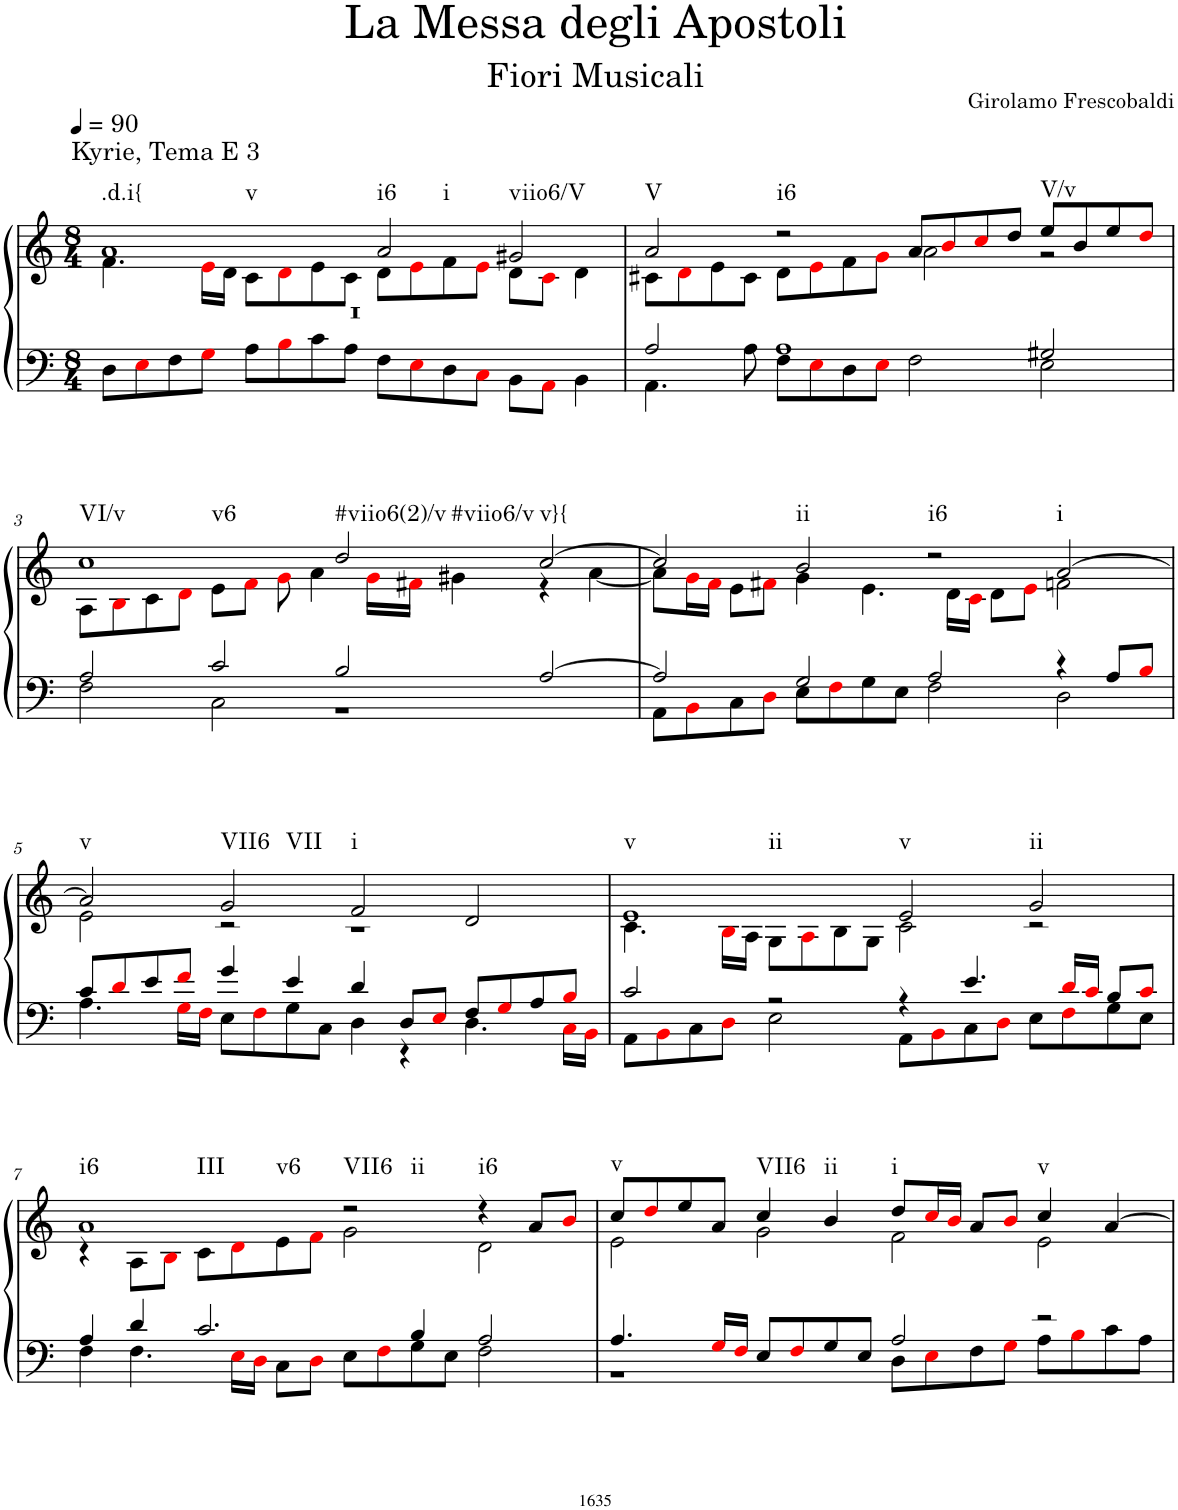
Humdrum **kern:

**kern	**kern	**harte
*part1	*part1	*part1
*staff2	*staff1	*
*I"Organ	*	*
*I'Org.	*	*
*clefF4	*clefG2	*
*k[]	*k[]	*
*M8/4	*M8/4	*
*MM90	*MM90	*
=1	=1	=1
*^	*^	*
!	!	!LO:TX:a:t=Kyrie, Tema E 3	!	!LO:H:n=1:kt=.d.i{
!	!	!	!	!LO:H:n=2:kt=v
0r	8D\L	1a	4.f\	N N
.	8Ei\	.	.	.
.	8F\	.	.	.
.	8Gi\J	.	16ei\LL	.
.	.	.	16d\JJ	.
.	8A\L	.	8c\L	.
.	8Bi\	.	8di\	.
.	8c\	.	8e\	.
.	8A\J	.	8c\J	.
!	!	!	!	!LO:H:n=1:kt=i6
!	!	!	!	!LO:H:n=2:kt=i
.	8F\L	2a/	8d\L	N N
.	8Ei\	.	8ei\	.
.	8D\	.	8f\	.
.	8Ci\J	.	8ei\J	.
!	!	!	!	!LO:H:kt=viio6/V
.	8BB\L	2g#X/	8d\L	N
.	8AAi\J	.	8ci\J	.
.	4BB\	.	4d\	.
=2	=2	=2	=2	=2
!	!	!	!	!LO:H:kt=V
2A/	4.AA\	2a/	8c#X\L	N
.	.	.	8di\	.
.	.	.	8e\	.
.	8A\	.	8c#\J	.
!	!	!	!	!LO:H:kt=i6
1A	8F\L	2r	8d\L	N
.	8Ei\	.	8ei\	.
.	8D\	.	8f\	.
.	8Ei\J	.	8gi\J	.
.	2F\	8a/L	2a\	.
.	.	8bi/	.	.
.	.	8cci/	.	.
.	.	8dd/J	.	.
!	!	!	!	!LO:H:kt=V/v
2G#X/	2E\	8ee/L	2r	N
.	.	8b/	.	.
.	.	8ee/	.	.
.	.	8ddi/J	.	.
!!LO:LB:g=z	!!
=3	=3	=3	=3	=3
!	!	!	!	!LO:H:n=1:kt=VI/v
!	!	!	!	!LO:H:n=2:kt=v6
2A/	2F\	1cc	8A\L	N N
.	.	.	8Bi\	.
.	.	.	8c\	.
.	.	.	8di\J	.
2c/	2C\	.	8e\L	.
.	.	.	8fi\J	.
.	.	.	8gi\	.
.	.	.	4a\	.
!	!	!	!	!LO:H:n=1:kt=#viio6(2)/v
!	!	!	!	!LO:H:n=2:kt=#viio6/v
2B/	1r	2dd/	.	N N
.	.	.	16gi\LL	.
.	.	.	16f#Xi\JJ	.
.	.	.	4g#X\	.
!	!	!	!	!LO:H:kt=v}{
[2A/	.	[2cc/	4r	N
.	.	.	[4a\	.
=4	=4	=4	=4	=4
2A/]	8AA\L	2cc/]	8a\L]	.
.	8BBi\	.	16gi\L	.
.	.	.	16fi\JJ	.
.	8C\	.	8e\L	.
.	8Di\J	.	8f#Xi\J	.
!	!	!	!	!LO:H:kt=ii
2G/	8E\L	2b/	4g\	N
.	8Fi\	.	.	.
.	8G\	.	4.e\	.
.	8E\J	.	.	.
!	!	!	!	!LO:H:kt=i6
2A/	2F\	2r	.	N
.	.	.	16d\LL	.
.	.	.	16ci\JJ	.
.	.	.	8d\L	.
.	.	.	8ei\J	.
!	!	!	!	!LO:H:kt=i
4r	2D\	[2a/	2fn\	N
8A/L	.	.	.	.
8Bi/J	.	.	.	.
!!LO:LB:g=z	!!
=5	=5	=5	=5	=5
!	!	!	!	!LO:H:kt=v
8c/L	4.A\	2a/]	2e\	N
8di/	.	.	.	.
8e/	.	.	.	.
8fi/J	16Gi\LL	.	.	.
.	16Fi\JJ	.	.	.
!	!	!	!	!LO:H:n=1:kt=VII6
!	!	!	!	!LO:H:n=2:kt=VII
4g/	8E\L	2g/	2r	N N
.	8Fi\	.	.	.
4e/	8G\	.	.	.
.	8C\J	.	.	.
!	!	!	!	!LO:H:kt=i
4d/	4D\	2f/	1r	N
8D/L	4r	.	.	.
8Ei/J	.	.	.	.
8F/L	4.D\	2d/	.	.
8Gi/	.	.	.	.
8A/	.	.	.	.
8Bi/J	16Ci\LL	.	.	.
.	16BBi\JJ	.	.	.
=6	=6	=6	=6	=6
!	!	!	!	!LO:H:n=1:kt=v
!	!	!	!	!LO:H:n=2:kt=ii
2c/	8AA\L	1e	4.c\	N N
.	8BBi\	.	.	.
.	8C\	.	.	.
.	8Di\J	.	16Bi\LL	.
.	.	.	16A\JJ	.
2r	2E\	.	8G\L	.
.	.	.	8Ai\	.
.	.	.	8B\	.
.	.	.	8G\J	.
!	!	!	!	!LO:H:kt=v
4r	8AA\L	2e/	2c\	N
.	8BBi\	.	.	.
4.e/	8C\	.	.	.
.	8Di\J	.	.	.
!	!	!	!	!LO:H:kt=ii
.	8E\L	2g/	2r	N
16di/LL	8Fi\	.	.	.
16ci/JJ	.	.	.	.
8B/L	8G\	.	.	.
8ci/J	8E\J	.	.	.
!!LO:LB:g=z	!!
=7	=7	=7	=7	=7
!	!	!	!	!LO:H:n=1:kt=i6
!	!	!	!	!LO:H:n=2:kt=III
!	!	!	!	!LO:H:n=3:kt=v6
4A/	4F\	1a	4r	N N N
4d/	4.F\	.	8A\L	.
.	.	.	8Bi\J	.
2.c/	.	.	8c\L	.
.	16Ei\LL	.	8di\	.
.	16Di\JJ	.	.	.
.	8C\L	.	8e\	.
.	8Di\J	.	8fi\J	.
!	!	!	!	!LO:H:n=1:kt=VII6
!	!	!	!	!LO:H:n=2:kt=ii
.	8E\L	2r	2g\	N N
.	8Fi\	.	.	.
4B/	8G\	.	.	.
.	8E\J	.	.	.
!	!	!	!	!LO:H:kt=i6
2A/	2F\	4r	2d\	N
.	.	8a/L	.	.
.	.	8bi/J	.	.
=8	=8	=8	=8	=8
!	!	!	!	!LO:H:kt=v
4.A/	1r	8cc/L	2e\	N
.	.	8ddi/	.	.
.	.	8ee/	.	.
16Gi/LL	.	8a/J	.	.
16Fi/JJ	.	.	.	.
!	!	!	!	!LO:H:kt=VII6
8E/L	.	4cc/	2g\	N
8Fi/	.	.	.	.
!	!	!	!	!LO:H:kt=ii
8G/	.	4b/	.	N
8E/J	.	.	.	.
!	!	!	!	!LO:H:kt=i
2A/	8D\L	8dd/L	2f\	N
.	8Ei\	16cci/L	.	.
.	.	16bi/JJ	.	.
.	8F\	8a/L	.	.
.	8Gi\J	8bi/J	.	.
!	!	!	!	!LO:H:kt=v
2r	8A\L	4cc/	2e\	N
.	8Bi\	.	.	.
.	8c\	[4a/	.	.
.	8A\J	.	.	.
*v	*v	*	*	*
*	*v	*v	*
=	=	=
*-	*-	*-
